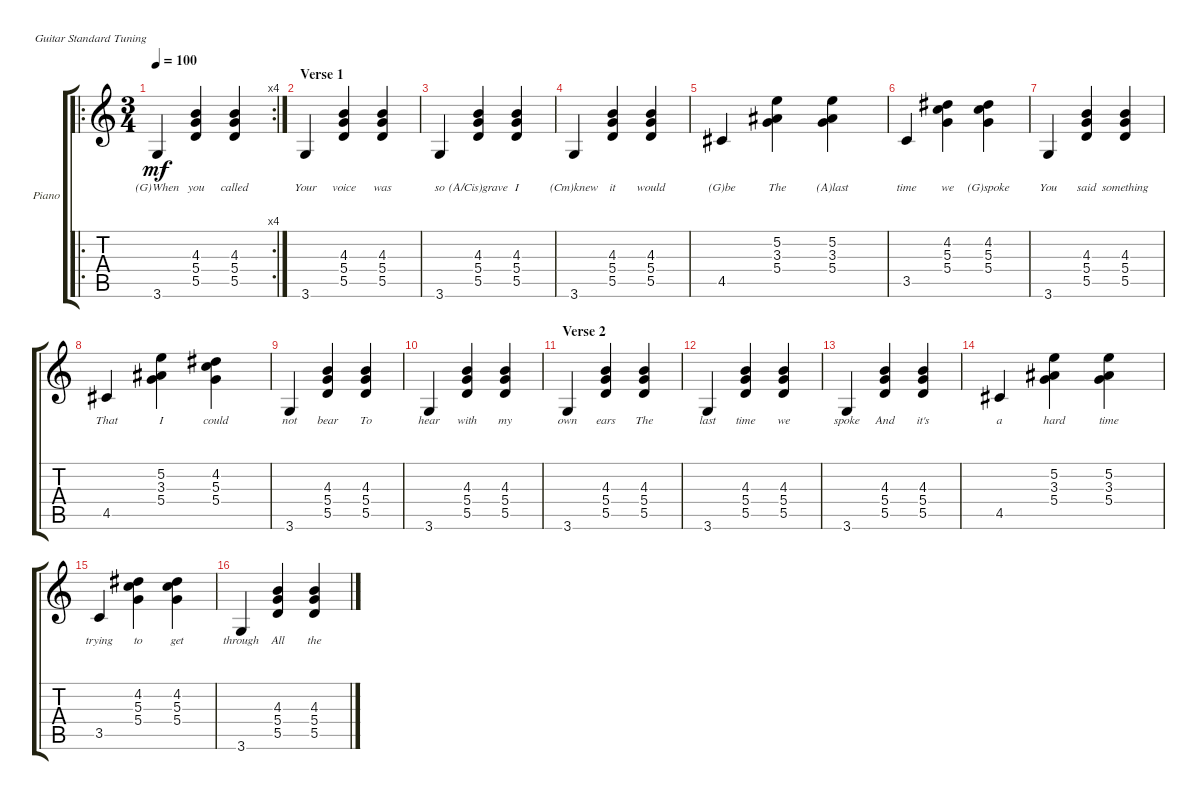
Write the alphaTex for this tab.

\bracketExtendMode groupsimilarinstruments
\firstSystemTrackNameOrientation horizontal
\otherSystemsTrackNameOrientation horizontal
\track ("Piano" "Piano") {instrument acousticguitarsteel}
\staff {score tabs}
\tuning (E4 B3 G3 D3 A2 E2)
\ro
\rc 4
\ts (3 4)
\tempo 100
\clef g2
\ks c
3.6.4{lyrics (0 "(G)When") lyrics (1 "") lyrics (2 "") lyrics (3 "") lyrics (4 "") dy mf instrument acousticguitarsteel} (4.3 5.4 5.5).4{lyrics (0 "you") lyrics (1 "") lyrics (2 "") lyrics (3 "") lyrics (4 "")} (4.3 5.4 5.5).4{lyrics (0 "called") lyrics (1 "") lyrics (2 "") lyrics (3 "") lyrics (4 "")} |
\section ("" "Verse 1")
3.6.4{lyrics (0 "Your") lyrics (1 "") lyrics (2 "") lyrics (3 "") lyrics (4 "")} (4.3 5.4 5.5).4{lyrics (0 "voice") lyrics (1 "") lyrics (2 "") lyrics (3 "") lyrics (4 "")} (4.3 5.4 5.5).4{lyrics (0 "was") lyrics (1 "") lyrics (2 "") lyrics (3 "") lyrics (4 "")} |
3.6.4{lyrics (0 "so") lyrics (1 "") lyrics (2 "") lyrics (3 "") lyrics (4 "")} (4.3 5.4 5.5).4{lyrics (0 "(A/Cis)grave") lyrics (1 "") lyrics (2 "") lyrics (3 "") lyrics (4 "")} (4.3 5.4 5.5).4{lyrics (0 "I") lyrics (1 "") lyrics (2 "") lyrics (3 "") lyrics (4 "")} |
3.6.4{lyrics (0 "(Cm)knew") lyrics (1 "") lyrics (2 "") lyrics (3 "") lyrics (4 "")} (4.3 5.4 5.5).4{lyrics (0 "it") lyrics (1 "") lyrics (2 "") lyrics (3 "") lyrics (4 "")} (4.3 5.4 5.5).4{lyrics (0 "would") lyrics (1 "") lyrics (2 "") lyrics (3 "") lyrics (4 "")} |
4.5.4{lyrics (0 "(G)be") lyrics (1 "") lyrics (2 "") lyrics (3 "") lyrics (4 "")} (5.2 3.3 5.4).4{lyrics (0 "The") lyrics (1 "") lyrics (2 "") lyrics (3 "") lyrics (4 "")} (5.2 3.3 5.4).4{lyrics (0 "(A)last") lyrics (1 "") lyrics (2 "") lyrics (3 "") lyrics (4 "")} |
3.5.4{lyrics (0 "time") lyrics (1 "") lyrics (2 "") lyrics (3 "") lyrics (4 "")} (4.2 5.3 5.4).4{lyrics (0 "we") lyrics (1 "") lyrics (2 "") lyrics (3 "") lyrics (4 "")} (4.2 5.3 5.4).4{lyrics (0 "(G)spoke") lyrics (1 "") lyrics (2 "") lyrics (3 "") lyrics (4 "")} |
3.6.4{lyrics (0 "You") lyrics (1 "") lyrics (2 "") lyrics (3 "") lyrics (4 "")} (4.3 5.4 5.5).4{lyrics (0 "said") lyrics (1 "") lyrics (2 "") lyrics (3 "") lyrics (4 "")} (4.3 5.4 5.5).4{lyrics (0 "something") lyrics (1 "") lyrics (2 "") lyrics (3 "") lyrics (4 "")} |
4.5.4{lyrics (0 "That") lyrics (1 "") lyrics (2 "") lyrics (3 "") lyrics (4 "")} (5.2 3.3 5.4).4{lyrics (0 "I") lyrics (1 "") lyrics (2 "") lyrics (3 "") lyrics (4 "")} (4.2 5.3 5.4).4{lyrics (0 "could") lyrics (1 "") lyrics (2 "") lyrics (3 "") lyrics (4 "")} |
3.6.4{lyrics (0 "not") lyrics (1 "") lyrics (2 "") lyrics (3 "") lyrics (4 "")} (4.3 5.4 5.5).4{lyrics (0 "bear") lyrics (1 "") lyrics (2 "") lyrics (3 "") lyrics (4 "")} (4.3 5.4 5.5).4{lyrics (0 "To") lyrics (1 "") lyrics (2 "") lyrics (3 "") lyrics (4 "")} |
3.6.4{lyrics (0 "hear") lyrics (1 "") lyrics (2 "") lyrics (3 "") lyrics (4 "")} (4.3 5.4 5.5).4{lyrics (0 "with") lyrics (1 "") lyrics (2 "") lyrics (3 "") lyrics (4 "")} (4.3 5.4 5.5).4{lyrics (0 "my") lyrics (1 "") lyrics (2 "") lyrics (3 "") lyrics (4 "")} |
\section ("" "Verse 2")
3.6.4{lyrics (0 "own") lyrics (1 "") lyrics (2 "") lyrics (3 "") lyrics (4 "")} (4.3 5.4 5.5).4{lyrics (0 "ears") lyrics (1 "") lyrics (2 "") lyrics (3 "") lyrics (4 "")} (4.3 5.4 5.5).4{lyrics (0 "The") lyrics (1 "") lyrics (2 "") lyrics (3 "") lyrics (4 "")} |
3.6.4{lyrics (0 "last") lyrics (1 "") lyrics (2 "") lyrics (3 "") lyrics (4 "")} (4.3 5.4 5.5).4{lyrics (0 "time") lyrics (1 "") lyrics (2 "") lyrics (3 "") lyrics (4 "")} (4.3 5.4 5.5).4{lyrics (0 "we") lyrics (1 "") lyrics (2 "") lyrics (3 "") lyrics (4 "")} |
3.6.4{lyrics (0 "spoke") lyrics (1 "") lyrics (2 "") lyrics (3 "") lyrics (4 "")} (4.3 5.4 5.5).4{lyrics (0 "And") lyrics (1 "") lyrics (2 "") lyrics (3 "") lyrics (4 "")} (4.3 5.4 5.5).4{lyrics (0 "it's") lyrics (1 "") lyrics (2 "") lyrics (3 "") lyrics (4 "")} |
4.5.4{lyrics (0 "a") lyrics (1 "") lyrics (2 "") lyrics (3 "") lyrics (4 "")} (5.2 3.3 5.4).4{lyrics (0 "hard") lyrics (1 "") lyrics (2 "") lyrics (3 "") lyrics (4 "")} (5.2 3.3 5.4).4{lyrics (0 "time") lyrics (1 "") lyrics (2 "") lyrics (3 "") lyrics (4 "")} |
3.5.4{lyrics (0 "trying") lyrics (1 "") lyrics (2 "") lyrics (3 "") lyrics (4 "")} (4.2 5.3 5.4).4{lyrics (0 "to") lyrics (1 "") lyrics (2 "") lyrics (3 "") lyrics (4 "")} (4.2 5.3 5.4).4{lyrics (0 "get") lyrics (1 "") lyrics (2 "") lyrics (3 "") lyrics (4 "")} |
3.6.4{lyrics (0 "through") lyrics (1 "") lyrics (2 "") lyrics (3 "") lyrics (4 "")} (4.3 5.4 5.5).4{lyrics (0 "All") lyrics (1 "") lyrics (2 "") lyrics (3 "") lyrics (4 "")} (4.3 5.4 5.5).4{lyrics (0 "the") lyrics (1 "") lyrics (2 "") lyrics (3 "") lyrics (4 "")}
